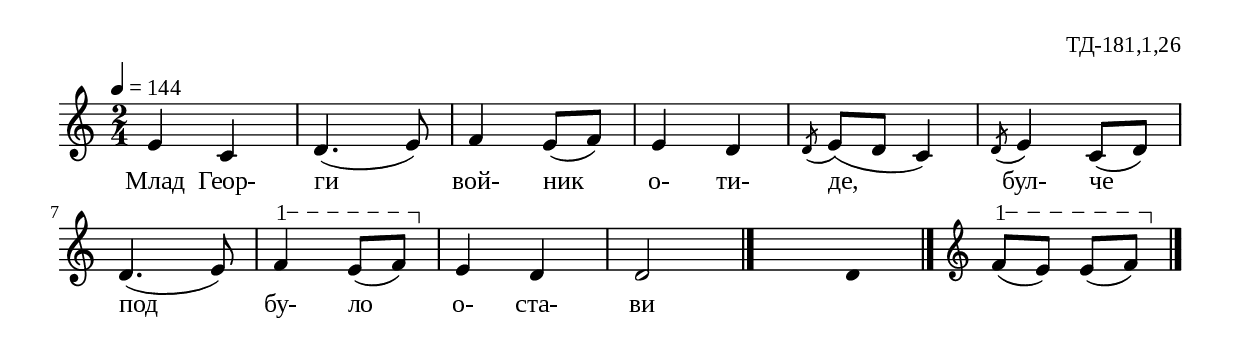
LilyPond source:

%{
laz_181_1_26
%}

\include "td-preamble.ly"

\score {
\relative c' {
 \tempo 4 = 144
 \time 2/4
e4 c | d4.( e8) | f4 e8( f) | e4 d | \acciaccatura d8 e( d c4) | 
\acciaccatura d8 e4 c8( d) | 
\break
d4.( e8) | 
\varA
f4\startTextSpan e8( f\stopTextSpan) | 
e4 d | d2
 \bar "|." 
 s4 \fixB d \fixC
 \bar "|."
 \endm
\varA
f8\startTextSpan( e) e( f\stopTextSpan)
 \bar "|."
}
\addlyrics { Млад Геор- ги вой- ник о- ти- де, бул- че под бу- ло о- ста- ви }
%
\layout {
  indent = #0
  line-width = 190\mm
  ragged-right=##f
}
%
\midi { 
	\context {
		\Score
		tempoWholesPerMinute = #(ly:make-moment 144 4)
		}
	}
}
%
\header{
  opus = "ТД-181,1,26"
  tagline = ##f
}


